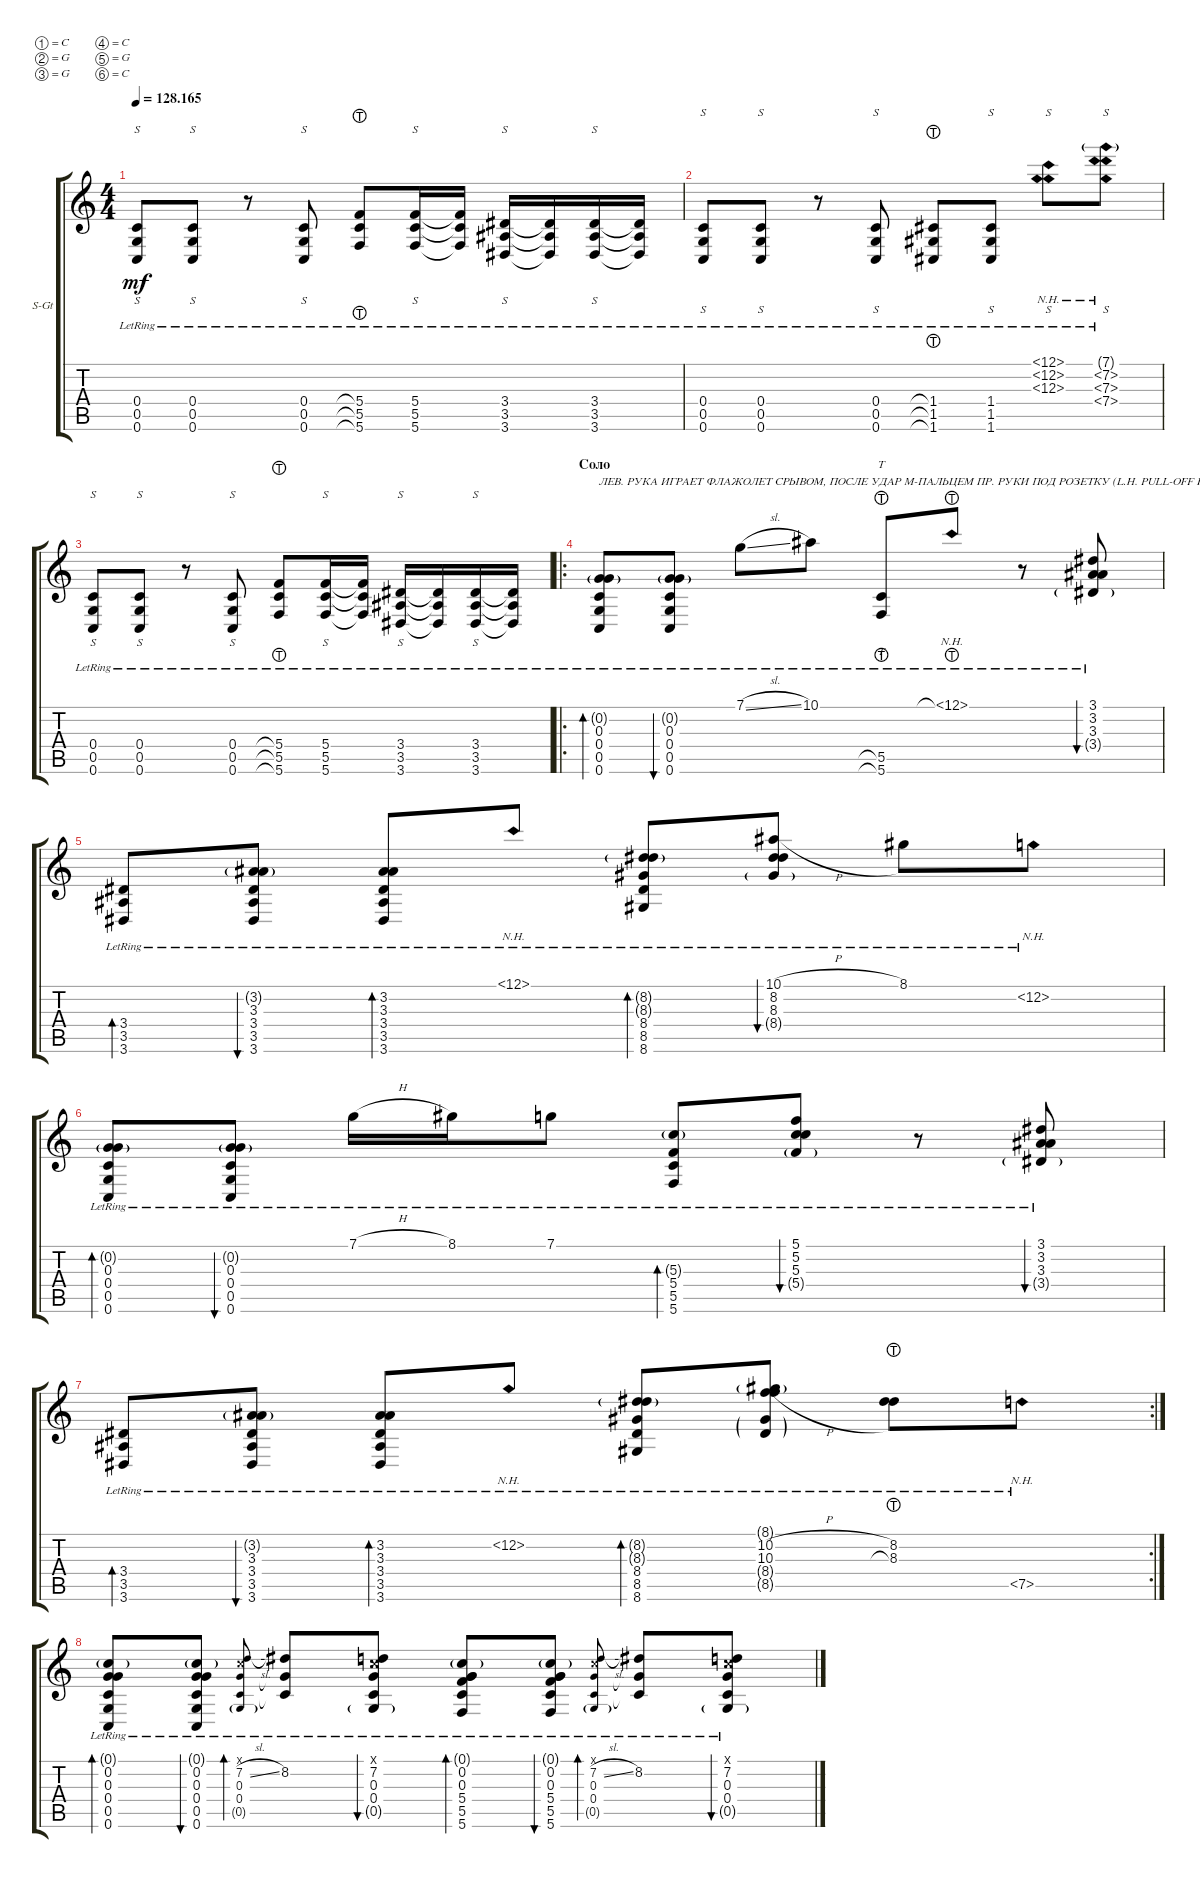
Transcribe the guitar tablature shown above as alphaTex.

\defaultSystemsLayout 4
\bracketExtendMode groupsimilarinstruments
\firstSystemTrackNameOrientation horizontal
\otherSystemsTrackNameOrientation horizontal
\track ("Steel Guitar" "S-Gt") {instrument acousticguitarsteel}
\staff {score tabs}
\tuning (C4 G3 G3 C3 G2 C2)
\ts (4 4)
\tempo
128.165
\accidentals auto
\clef g2
\ottava regular
\simile none
\ks c
(0.6{lr} 0.5{lr} 0.4{lr}).8{s dy mf} (0.4{lr} 0.5{lr} 0.6{lr}).8{s} r.8 (0.6{lr} 0.5{lr} 0.4{lr}).8{s} (5.4{lht lr} 5.5{lht lr} 5.6{lht lr}).8 (5.6{lr} 5.5{lr} 5.4{lr}).16{s} (5.5{lr t} 5.4{lr t} 5.6{lr t}).16 (3.6{lr} 3.5{lr} 3.4{lr}).16{s} (3.4{lr t} 3.5{lr t} 3.6{lr t}).16 (3.6{lr} 3.5{lr} 3.4{lr}).16{s} (3.4{lr t} 3.5{lr t} 3.6{lr t}).16 |
(0.6{lr} 0.5{lr} 0.4{lr}).8{s} (0.4{lr} 0.5{lr} 0.6{lr}).8{s} r.8 (0.6{lr} 0.5{lr} 0.4{lr}).8{s} (1.4{lht lr} 1.5{lht lr} 1.6{lht lr}).8 (1.6{lr} 1.5{lr} 1.4{lr}).8{s} (12.2{nh lr} 12.3{nh lr} 12.1{nh lr}).8{s} (7.2{nh lr} 7.3{nh lr} 7.4{nh lr} 7.1{nh g lr}).8{s} |
(0.6{lr} 0.5{lr} 0.4{lr}).8{s} (0.4{lr} 0.5{lr} 0.6{lr}).8{s} r.8 (0.6{lr} 0.5{lr} 0.4{lr}).8{s} (5.4{lht lr} 5.5{lht lr} 5.6{lht lr}).8 (5.6{lr} 5.5{lr} 5.4{lr}).16{s} (5.5{lr t} 5.4{lr t} 5.6{lr t}).16 (3.6{lr} 3.5{lr} 3.4{lr}).16{s} (3.4{lr t} 3.5{lr t} 3.6{lr t}).16 (3.6{lr} 3.5{lr} 3.4{lr}).16{s} (3.4{lr t} 3.5{lr t} 3.6{lr t}).16 |
\ro
\section ("" "Соло")
(0.6{lr} 0.5{lr} 0.4{lr} 0.3{lr} 0.2{g lr}).8{bd 30 txt "ЛЕВ. РУКА ИГРАЕТ ФЛАЖОЛЕТ СРЫВОМ, ПОСЛЕ УДАР M-ПАЛЬЦЕМ ПР. РУКИ ПОД РОЗЕТКУ (L.H. PULL-OFF HARMONICS, HIT WITH THE R.H. NAIL BELOW THE SOUNDHOLE)"} (0.6{lr} 0.3{lr} 0.4{lr} 0.5{lr} 0.2{g lr}).8{bu 30} 7.1{sl lr}.8 10.1{lr}.8 (5.6{lht lr} 5.5{lht lr}).8{tt} 12.1{nh lht lr}.8 r.8 (3.4{g lr} 3.1{lr} 3.2{lr} 3.3{lr}).8{bu 30} |
(3.4{lr} 3.6{lr} 3.5{lr}).8{bd 30} (3.2{g lr} 3.3{lr} 3.4{lr} 3.5{lr} 3.6{lr}).8{bu 30} (3.2{lr} 3.4{lr} 3.3{lr} 3.5{lr} 3.6{lr}).8{bd 30} 12.1{nh lr}.8 (8.2{g lr} 8.3{g lr} 8.4{lr} 8.6{lr} 8.5{lr}).8{bd 30} (10.1{h lr} 8.4{g lr} 8.3{lr} 8.2{lr}).8{bu 30} 8.1{lr}.8 12.2{nh lr}.8 |
(0.6{lr} 0.5{lr} 0.4{lr} 0.3{lr} 0.2{g lr}).8{bd 30} (0.6{lr} 0.3{lr} 0.4{lr} 0.5{lr} 0.2{g lr}).8{bu 30} 7.1{h lr}.16 8.1{lr}.16 7.1{lr}.8 (5.6{lr} 5.5{lr} 5.4{lr} 5.3{g lr}).8{bd 30} (5.4{g lr} 5.1{lr} 5.2{lr} 5.3{lr}).8{bu 30} r.8 (3.4{g lr} 3.1{lr} 3.2{lr} 3.3{lr}).8{bu 30} |
\rc 2
(3.4{lr} 3.6{lr} 3.5{lr}).8{bd 30} (3.2{g lr} 3.3{lr} 3.4{lr} 3.5{lr} 3.6{lr}).8{bu 30} (3.2{lr} 3.4{lr} 3.3{lr} 3.5{lr} 3.6{lr}).8{bd 30} 12.2{nh lr}.8 (8.5{lr} 8.3{g lr} 8.4{lr} 8.6{lr} 8.2{g lr}).8{bd 30} (10.2{h lr} 10.3{lr} 8.4{g lr} 8.1{g lr} 8.5{g lr}).8 (8.2{lr} 8.3{lht lr}).8 7.5{nh lr}.8 |
(0.6{lr} 0.4{lr} 0.5{lr} 0.3{lr} 0.2{lr} 0.1{g lr}).8{bd 30} (0.6{lr} 0.5{lr} 0.3{lr} 0.4{lr} 0.2{lr} 0.1{g lr}).8{bu 30} (7.2{sl lr} 0.3{lr} 0.4{lr} 0.1{x} 0.5{g lr}).8{bd 30 gr onbeat} (8.2{lr} 0.3{lr t} 0.4{lr t}).8 (7.2{lr} 0.3{lr} 0.4{lr} 0.5{g lr} 0.1{x}).8{bu 30} (5.6{lr} 5.4{lr} 5.5{lr} 0.3{lr} 0.2{lr} 0.1{g lr}).8{bd 30} (5.6{lr} 5.5{lr} 0.3{lr} 5.4{lr} 0.2{lr} 0.1{g lr}).8{bu 30} (7.2{sl lr} 0.3{lr} 0.4{lr} 0.1{x} 0.5{g lr}).8{bd 30 gr onbeat} (8.2{lr} 0.4{lr t} 0.3{lr t}).8 (7.2{lr} 0.3{lr} 0.4{lr} 0.5{g lr} 0.1{x}).8{bu 30}
